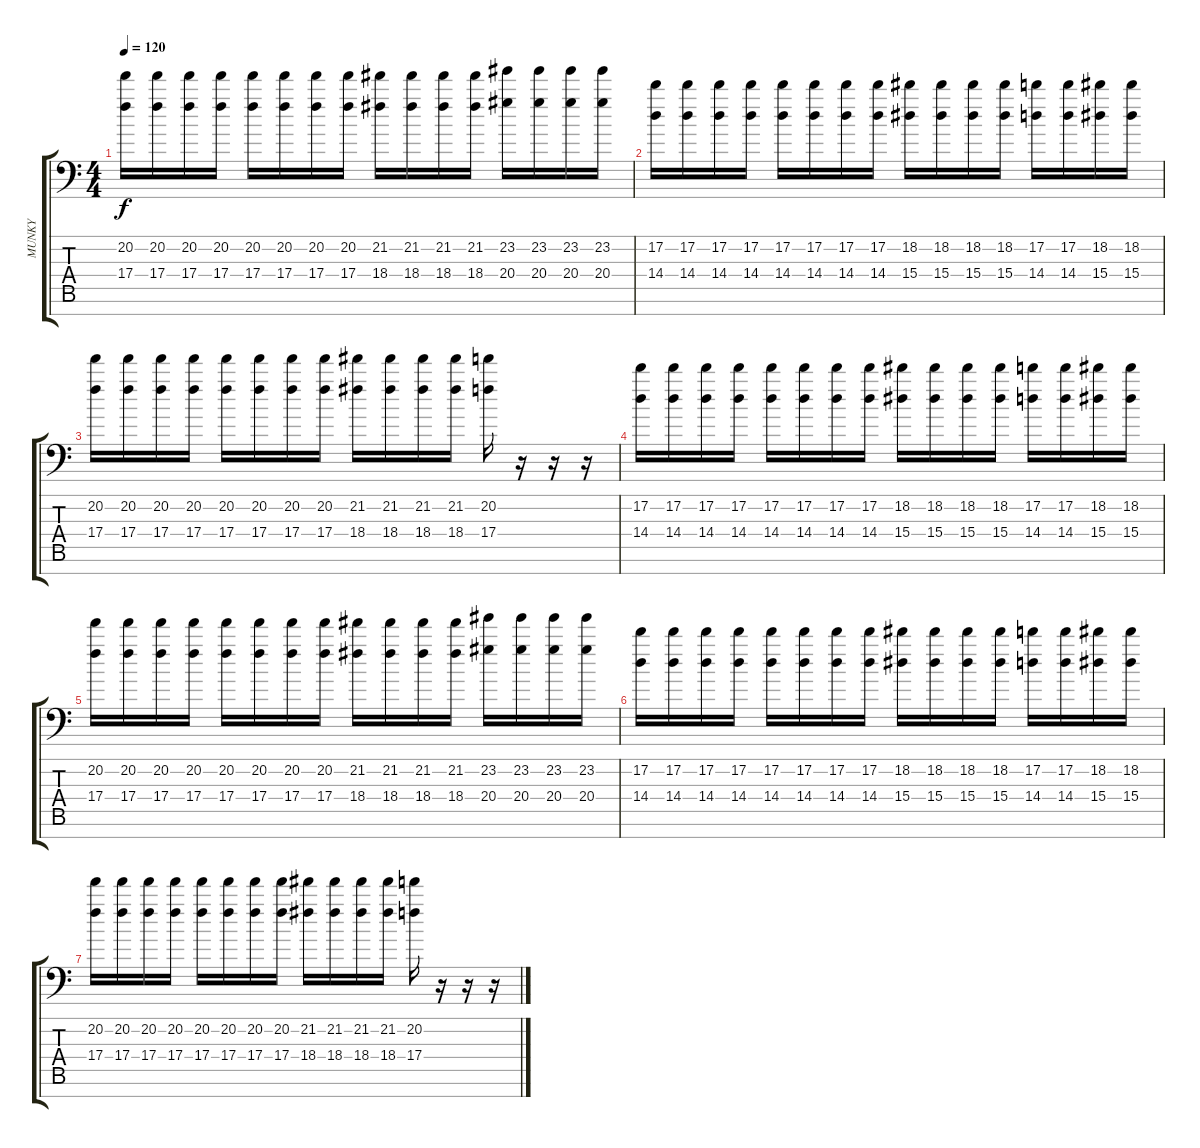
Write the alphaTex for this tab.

\track ("MUNKY" "MUNKY") {instrument overdrivenguitar}
\staff {score tabs}
\tuning (D4 A3 F3 C3 G2 D2 A1) {hide}
\ts (4 4)
\tempo 120
\clef f4
\ks c
(20.2 17.4).16{dy f} (20.2 17.4).16 (20.2 17.4).16 (20.2 17.4).16 (20.2 17.4).16 (20.2 17.4).16 (20.2 17.4).16 (20.2 17.4).16 (21.2 18.4).16 (21.2 18.4).16 (21.2 18.4).16 (21.2 18.4).16 (23.2 20.4).16 (23.2 20.4).16 (23.2 20.4).16 (23.2 20.4).16 |
(17.2 14.4).16 (17.2 14.4).16 (17.2 14.4).16 (17.2 14.4).16 (17.2 14.4).16 (17.2 14.4).16 (17.2 14.4).16 (17.2 14.4).16 (18.2 15.4).16 (18.2 15.4).16 (18.2 15.4).16 (18.2 15.4).16 (17.2 14.4).16 (17.2 14.4).16 (18.2 15.4).16 (18.2 15.4).16 |
(20.2 17.4).16 (20.2 17.4).16 (20.2 17.4).16 (20.2 17.4).16 (20.2 17.4).16 (20.2 17.4).16 (20.2 17.4).16 (20.2 17.4).16 (21.2 18.4).16 (21.2 18.4).16 (21.2 18.4).16 (21.2 18.4).16 (20.2 17.4).16 r.16 r.16 r.16 |
(17.2 14.4).16 (17.2 14.4).16 (17.2 14.4).16 (17.2 14.4).16 (17.2 14.4).16 (17.2 14.4).16 (17.2 14.4).16 (17.2 14.4).16 (18.2 15.4).16 (18.2 15.4).16 (18.2 15.4).16 (18.2 15.4).16 (17.2 14.4).16 (17.2 14.4).16 (18.2 15.4).16 (18.2 15.4).16 |
(20.2 17.4).16 (20.2 17.4).16 (20.2 17.4).16 (20.2 17.4).16 (20.2 17.4).16 (20.2 17.4).16 (20.2 17.4).16 (20.2 17.4).16 (21.2 18.4).16 (21.2 18.4).16 (21.2 18.4).16 (21.2 18.4).16 (23.2 20.4).16 (23.2 20.4).16 (23.2 20.4).16 (23.2 20.4).16 |
(17.2 14.4).16 (17.2 14.4).16 (17.2 14.4).16 (17.2 14.4).16 (17.2 14.4).16 (17.2 14.4).16 (17.2 14.4).16 (17.2 14.4).16 (18.2 15.4).16 (18.2 15.4).16 (18.2 15.4).16 (18.2 15.4).16 (17.2 14.4).16 (17.2 14.4).16 (18.2 15.4).16 (18.2 15.4).16 |
(20.2 17.4).16 (20.2 17.4).16 (20.2 17.4).16 (20.2 17.4).16 (20.2 17.4).16 (20.2 17.4).16 (20.2 17.4).16 (20.2 17.4).16 (21.2 18.4).16 (21.2 18.4).16 (21.2 18.4).16 (21.2 18.4).16 (20.2 17.4).16 r.16 r.16 r.16
